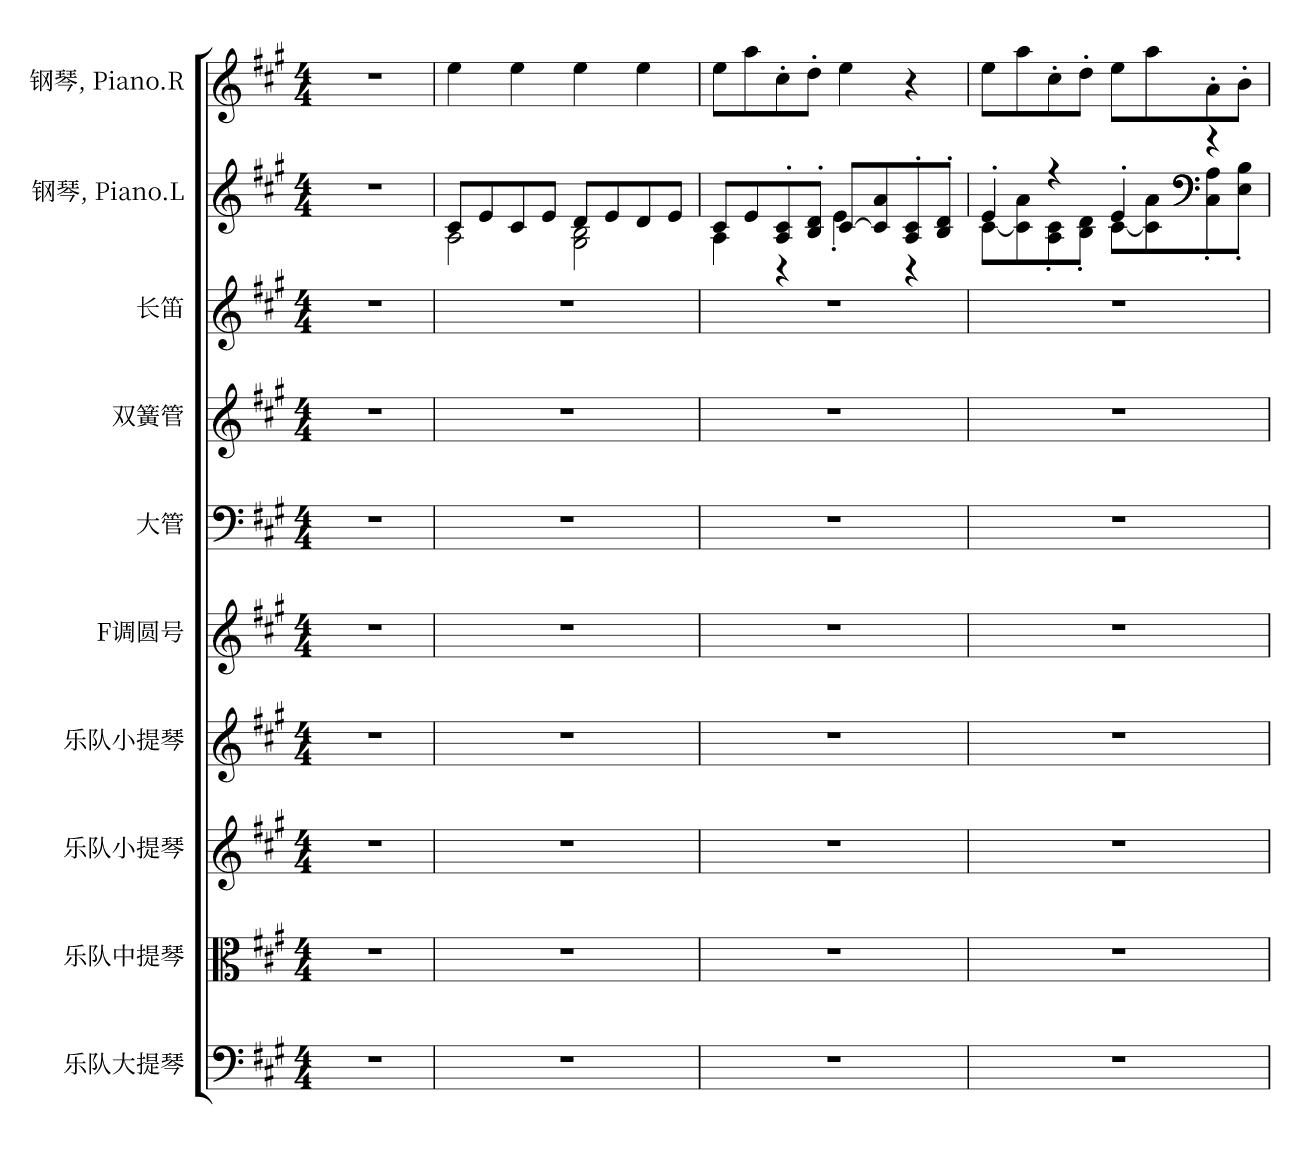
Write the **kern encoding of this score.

**kern	**kern	**kern	**kern	**kern	**kern	**kern	**kern	**kern	**kern
*part10	*part9	*part8	*part7	*part6	*part5	*part4	*part3	*part2	*part1
*staff10	*staff9	*staff8	*staff7	*staff6	*staff5	*staff4	*staff3	*staff2	*staff1
*I"乐队大提琴	*I"乐队中提琴	*I"乐队小提琴	*I"乐队小提琴	*I"F调圆号	*I"大管	*I"双簧管	*I"长笛	*I"钢琴, Piano.L	*I"钢琴, Piano.R
*	*	*	*	*	*	*	*	*I'Pno.	*I'Pno.
*clefF4	*clefC3	*clefG2	*clefG2	*clefG2	*clefF4	*clefG2	*clefG2	*clefG2	*clefG2
*	*	*	*	*ITrd4c7	*	*	*	*	*
*k[f#c#g#]	*k[f#c#g#]	*k[f#c#g#]	*k[f#c#g#]	*k[f#c#]	*k[f#c#g#]	*k[f#c#g#]	*k[f#c#g#]	*k[f#c#g#]	*k[f#c#g#]
*M4/4	*M4/4	*M4/4	*M4/4	*M4/4	*M4/4	*M4/4	*M4/4	*M4/4	*M4/4
*MM70	*MM70	*MM70	*MM70	*MM70	*MM70	*MM70	*MM70	*MM70	*MM70
=1	=1	=1	=1	=1	=1	=1	=1	=1	=1
1r	1r	1r	1r	1r	1r	1r	1r	1r	1r
=2	=2	=2	=2	=2	=2	=2	=2	=2	=2
*	*	*	*	*	*	*	*	*^	*
1r	1r	1r	1r	1r	1r	1r	1r	8c#/L	2A\	4ee\
.	.	.	.	.	.	.	.	8e/	.	.
.	.	.	.	.	.	.	.	8c#/	.	4ee\
.	.	.	.	.	.	.	.	8e/J	.	.
.	.	.	.	.	.	.	.	8d/L	2G#\ 2B\	4ee\
.	.	.	.	.	.	.	.	8e/	.	.
.	.	.	.	.	.	.	.	8d/	.	4ee\
.	.	.	.	.	.	.	.	8e/J	.	.
=3	=3	=3	=3	=3	=3	=3	=3	=3	=3	=3
1r	1r	1r	1r	1r	1r	1r	1r	8c#/L	4A\	8ee\L
.	.	.	.	.	.	.	.	8e/	.	8aa\
.	.	.	.	.	.	.	.	8A/' 8c#/'	4r	8cc#'\
.	.	.	.	.	.	.	.	8B/' 8d/'J	.	8dd'\J
.	.	.	.	.	.	.	.	[8c#/L	4e'\	4ee\
.	.	.	.	.	.	.	.	8c#/] 8a/	.	.
.	.	.	.	.	.	.	.	8A/' 8c#/'	4r	4r
.	.	.	.	.	.	.	.	8B/' 8d/'J	.	.
=4	=4	=4	=4	=4	=4	=4	=4	=4	=4	=4
1r	1r	1r	1r	1r	1r	1r	1r	4e'/	[8c#\L	8ee\L
.	.	.	.	.	.	.	.	.	8c#\] 8a\	8aa\
.	.	.	.	.	.	.	.	4r	8A\' 8c#\'	8cc#'\
.	.	.	.	.	.	.	.	.	8B\' 8d\'J	8dd'\J
.	.	.	.	.	.	.	.	4e'/	[8c#\L	8ee\L
.	.	.	.	.	.	.	.	.	8c#\] 8a\	8aa\
*	*	*	*	*	*	*	*	*clefF4	*	*
.	.	.	.	.	.	.	.	4r	8C#\' 8A\'	8a'\
.	.	.	.	.	.	.	.	.	8E\' 8B\'J	8b'\J
*	*	*	*	*	*	*	*	*v	*v	*
=	=	=	=	=	=	=	=	=	=
*-	*-	*-	*-	*-	*-	*-	*-	*-	*-
